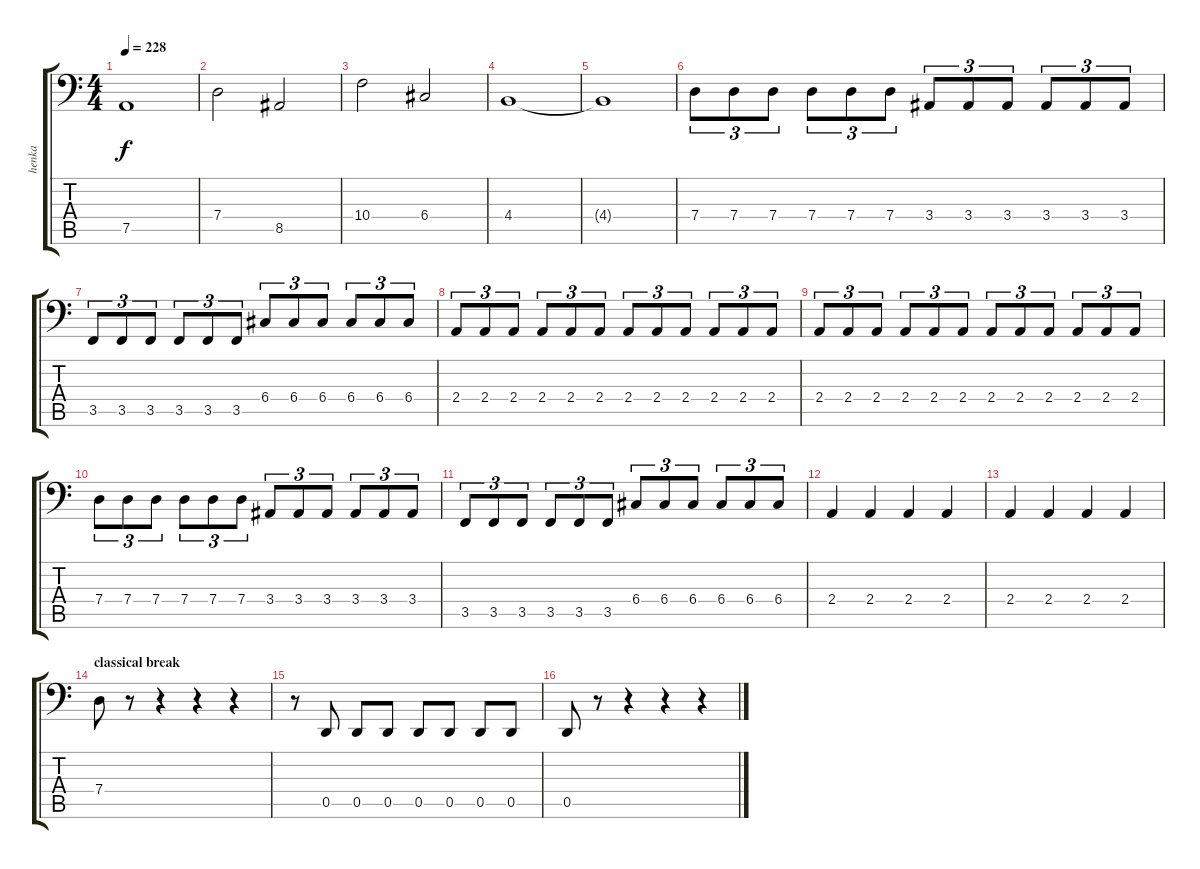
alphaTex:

\track ("henka" "henka") {instrument electricbasspick}
\staff {score tabs}
\tuning (A2 E2 C2 G1 D1 A0) {hide}
\ts (4 4)
\tempo 228
\clef f4
\ks c
7.5{t}.1{dy f} |
7.4.2 8.5.2 |
10.4.2 6.4.2 |
4.4.1 |
4.4{t}.1 |
7.4.8{tu (3 2)} 7.4.8{tu (3 2)} 7.4.8{tu (3 2)} 7.4.8{tu (3 2)} 7.4.8{tu (3 2)} 7.4.8{tu (3 2)} 3.4.8{tu (3 2)} 3.4.8{tu (3 2)} 3.4.8{tu (3 2)} 3.4.8{tu (3 2)} 3.4.8{tu (3 2)} 3.4.8{tu (3 2)} |
3.5.8{tu (3 2)} 3.5.8{tu (3 2)} 3.5.8{tu (3 2)} 3.5.8{tu (3 2)} 3.5.8{tu (3 2)} 3.5.8{tu (3 2)} 6.4.8{tu (3 2)} 6.4.8{tu (3 2)} 6.4.8{tu (3 2)} 6.4.8{tu (3 2)} 6.4.8{tu (3 2)} 6.4.8{tu (3 2)} |
2.4.8{tu (3 2)} 2.4.8{tu (3 2)} 2.4.8{tu (3 2)} 2.4.8{tu (3 2)} 2.4.8{tu (3 2)} 2.4.8{tu (3 2)} 2.4.8{tu (3 2)} 2.4.8{tu (3 2)} 2.4.8{tu (3 2)} 2.4.8{tu (3 2)} 2.4.8{tu (3 2)} 2.4.8{tu (3 2)} |
2.4.8{tu (3 2)} 2.4.8{tu (3 2)} 2.4.8{tu (3 2)} 2.4.8{tu (3 2)} 2.4.8{tu (3 2)} 2.4.8{tu (3 2)} 2.4.8{tu (3 2)} 2.4.8{tu (3 2)} 2.4.8{tu (3 2)} 2.4.8{tu (3 2)} 2.4.8{tu (3 2)} 2.4.8{tu (3 2)} |
7.4.8{tu (3 2)} 7.4.8{tu (3 2)} 7.4.8{tu (3 2)} 7.4.8{tu (3 2)} 7.4.8{tu (3 2)} 7.4.8{tu (3 2)} 3.4.8{tu (3 2)} 3.4.8{tu (3 2)} 3.4.8{tu (3 2)} 3.4.8{tu (3 2)} 3.4.8{tu (3 2)} 3.4.8{tu (3 2)} |
3.5.8{tu (3 2)} 3.5.8{tu (3 2)} 3.5.8{tu (3 2)} 3.5.8{tu (3 2)} 3.5.8{tu (3 2)} 3.5.8{tu (3 2)} 6.4.8{tu (3 2)} 6.4.8{tu (3 2)} 6.4.8{tu (3 2)} 6.4.8{tu (3 2)} 6.4.8{tu (3 2)} 6.4.8{tu (3 2)} |
2.4.4 2.4.4 2.4.4 2.4.4 |
2.4.4 2.4.4 2.4.4 2.4.4 |
\section ("" "classical break")
7.4.8 r.8 r.4 r.4 r.4 |
r.8 0.5.8 0.5.8 0.5.8 0.5.8 0.5.8 0.5.8 0.5.8 |
0.5.8 r.8 r.4 r.4 r.4
